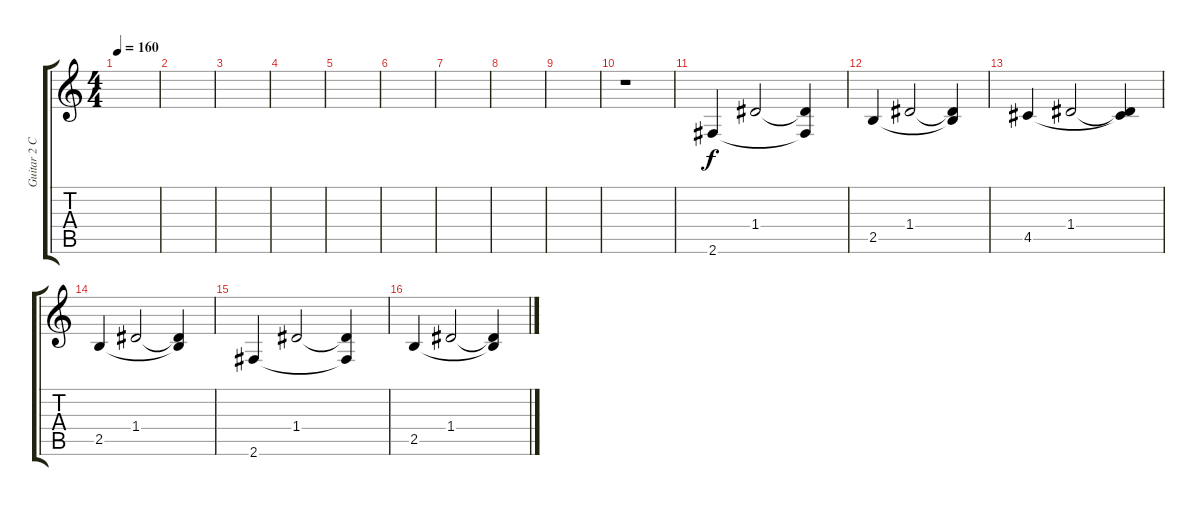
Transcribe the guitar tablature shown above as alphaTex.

\track ("Guitar 2 Clean" "Guitar 2 C") {instrument electricguitarclean}
\staff {score tabs}
\tuning (E4 B3 G3 D3 A2 E2) {hide}
\ts (4 4)
\tempo 160
\clef g2
\ks c
|
|
|
|
|
|
|
|
|
r.1{volume 7} |
2.6.4 1.4.2 (1.4{t} 2.6{t}).4 |
2.5.4 1.4.2 (1.4{t} 2.5{t}).4 |
4.5.4 1.4.2 (1.4{t} 4.5{t}).4 |
2.5.4 1.4.2 (1.4{t} 2.5{t}).4 |
2.6.4 1.4.2 (1.4{t} 2.6{t}).4 |
2.5.4 1.4.2 (1.4{t} 2.5{t}).4
